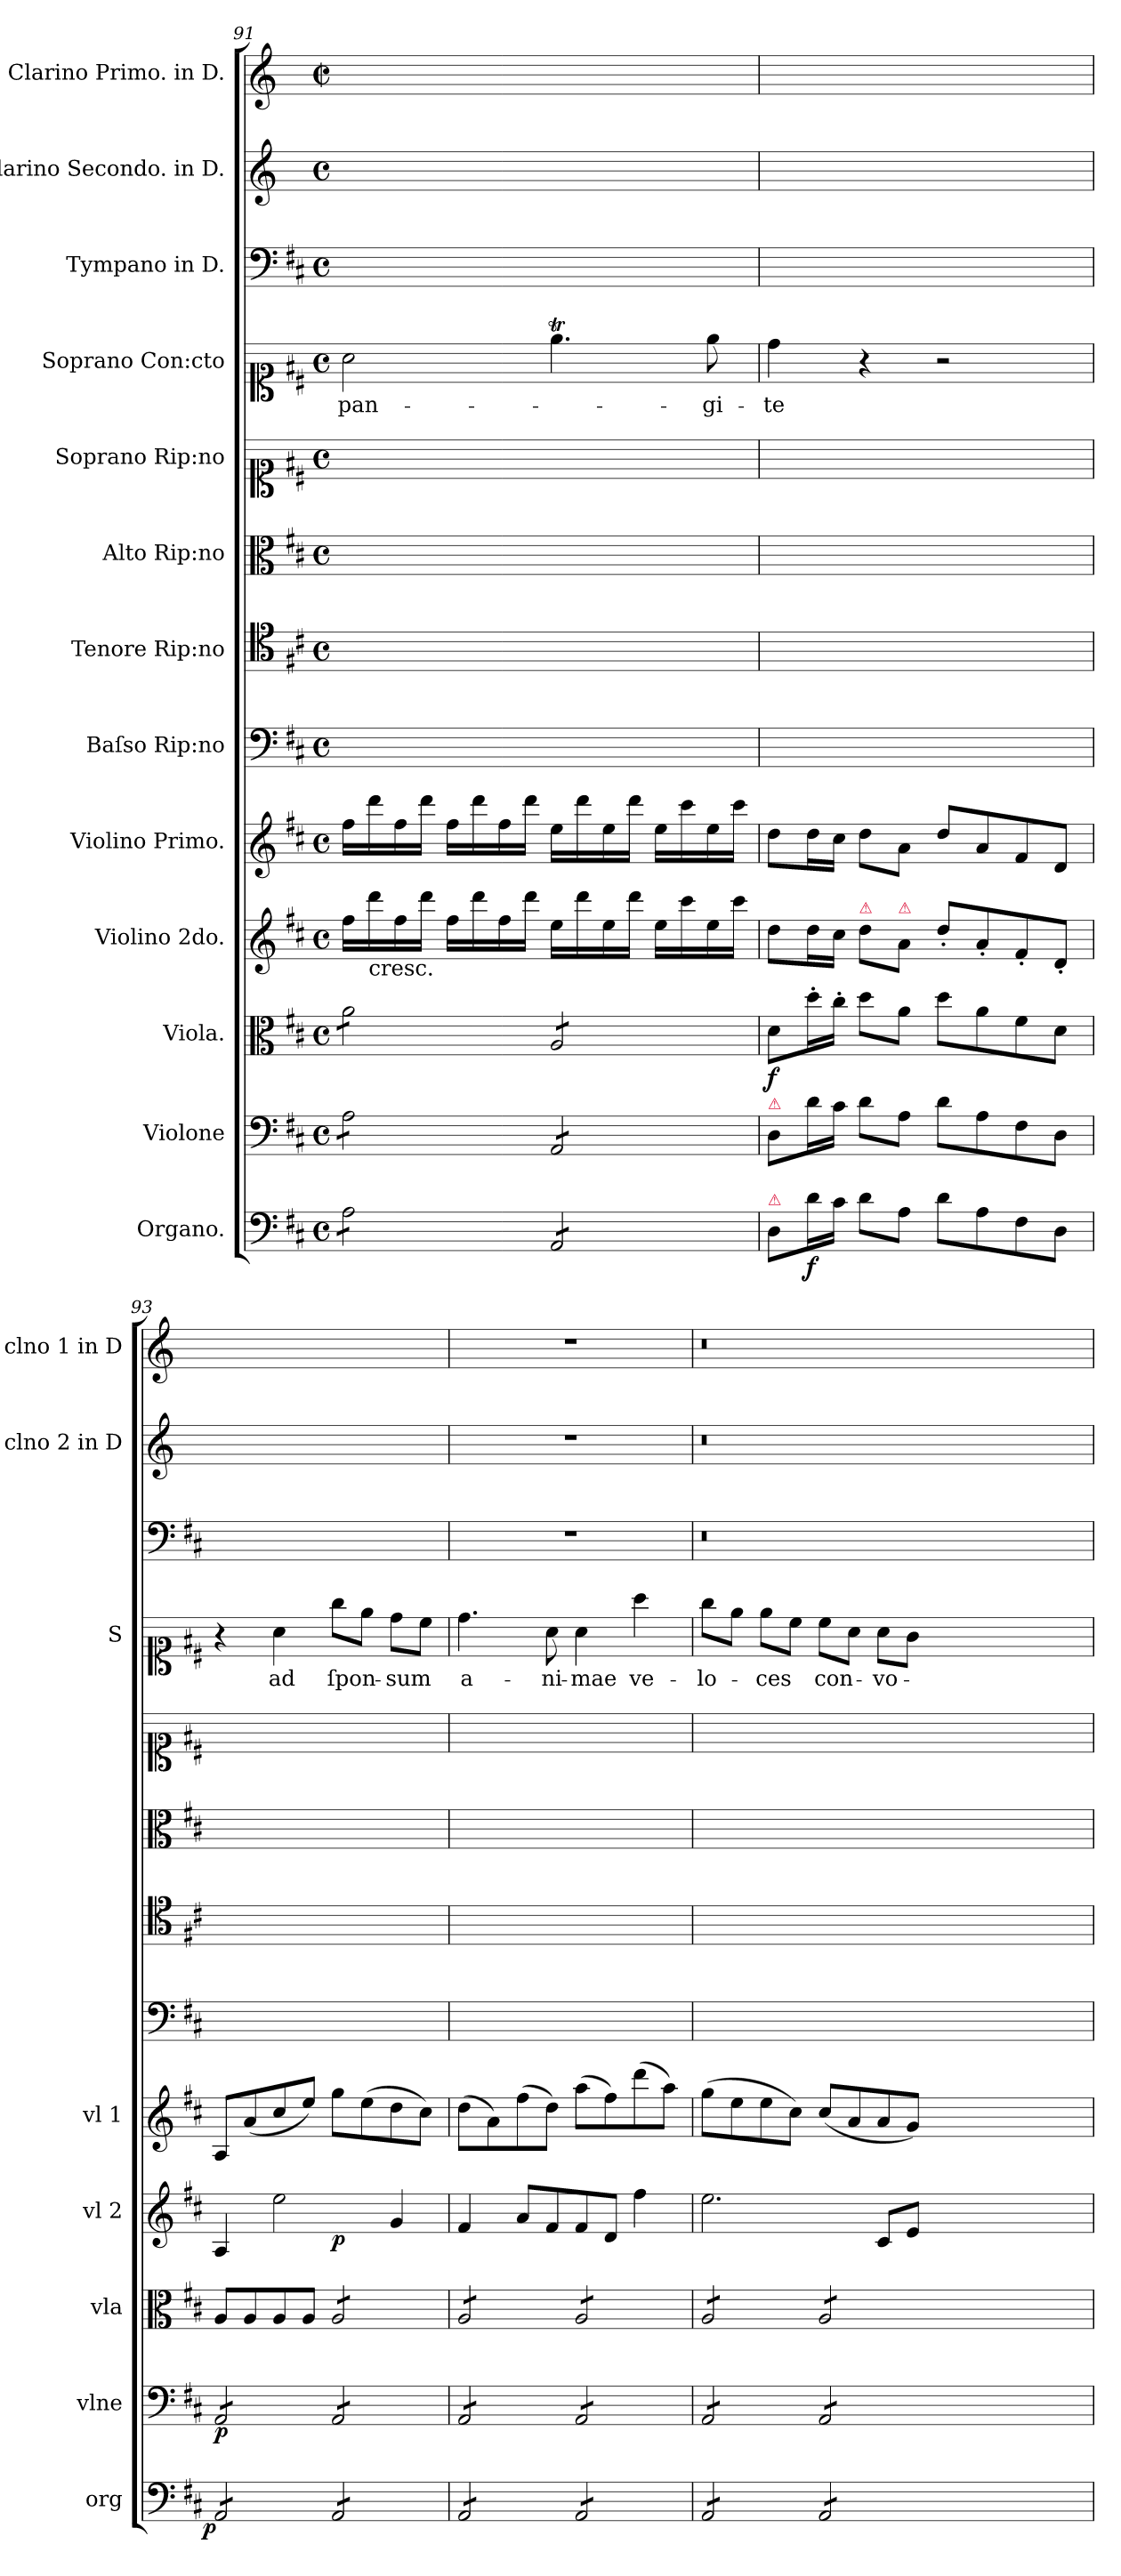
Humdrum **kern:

**kern	**dynam	**kern	**dynam	**kern	**dynam	**kern	**dynam	**kern	**dynam	**kern	**kern	**kern	**kern	**kern	**text	**kern	**kern	**kern
*part13	*part13	*part12	*part12	*part11	*part11	*part10	*part10	*part9	*part9	*part8	*part7	*part6	*part5	*part4	*part4	*part3	*part2	*part1
*staff13	*staff13	*staff12	*staff12	*staff11	*staff11	*staff10	*staff10	*staff9	*staff9	*staff8	*staff7	*staff6	*staff5	*staff4	*staff4	*staff3	*staff2	*staff1
*I"Organo.	*	*I"Violone	*	*I"Viola.	*	*I"Violino 2do.	*	*I"Violino Primo.	*	*I"Baſso Rip:no	*I"Tenore Rip:no	*I"Alto Rip:no	*I"Soprano Rip:no	*I"Soprano Con:cto	*	*I"Tympano in D.	*I"Clarino Secondo. in D.	*I"Clarino Primo. in D.
*I'org	*	*I'vlne	*	*I'vla	*	*I'vl 2	*	*I'vl 1	*	*	*	*	*	*I'S	*	*	*I'clno 2 in D	*I'clno 1 in D
*clefF4	*	*clefF4	*	*clefC3	*	*clefG2	*	*clefG2	*	*clefF4	*clefC4	*clefC3	*clefC1	*clefC1	*	*clefF4	*clefG2	*clefG2
*	*	*	*	*	*	*	*	*	*	*	*	*	*	*	*	*ITrd-1c-1	*ITrd-1c-2	*ITrd-1c-2
*k[f#c#]	*	*k[f#c#]	*	*k[f#c#]	*	*k[f#c#]	*	*k[f#c#]	*	*k[f#c#]	*k[f#c#]	*k[f#c#]	*k[f#c#]	*k[f#c#]	*	*k[b-e-a-]	*k[f#c#]	*k[f#c#]
*M4/4	*	*M4/4	*	*M4/4	*	*M4/4	*	*M4/4	*	*M4/4	*M4/4	*M4/4	*M4/4	*M4/4	*	*M4/4	*M4/4	*M4/4
*met(c)	*	*met(c)	*	*met(c)	*	*met(c)	*	*met(c)	*	*met(c)	*met(c)	*met(c)	*met(c)	*met(c)	*	*met(c)	*met(c)	*met(c|)
=91	=91	=91	=91	=91	=91	=91	=91	=91	=91	=91	=91	=91	=91	=91	=91	=91	=91	=91
!	!	!LO:TX:b:t=cresc&colon;	!	!	!	!	!	!	!	!	!	!	!	!	!	!	!	!
!LO:TX:t=cresc&colon;	!	!	!	!	!	!	!	!	!	!	!	!	!	!	!	!	!	!
*tremolo	*	*	*	*	*	*	*	*	*	*	*	*	*	*	*	*	*	*
*	*	*tremolo	*	*	*	*	*	*	*	*	*	*	*	*	*	*	*	*
*	*	*	*	*tremolo	*	*	*	*	*	*	*	*	*	*	*	*	*	*
8A\L	.	8A\L	.	8a\L	.	16ff#\LL	.	16ff#\LL	.	1ryy	1ryy	1ryy	1ryy	2a\	pan-	1ryy	1ryy	1ryy
!	!	!	!	!	!	!LO:TX:b:t=cresc.	!	!	!	!	!	!	!	!	!	!	!	!
.	.	.	.	.	.	16ddd\	.	16ddd\	.	.	.	.	.	.	.	.	.	.
8A\	.	8A\	.	8a\	.	16ff#\	.	16ff#\	.	.	.	.	.	.	.	.	.	.
.	.	.	.	.	.	16ddd\JJ	.	16ddd\JJ	.	.	.	.	.	.	.	.	.	.
8A\	.	8A\	.	8a\	.	16ff#\LL	.	16ff#\LL	.	.	.	.	.	.	.	.	.	.
.	.	.	.	.	.	16ddd\	.	16ddd\	.	.	.	.	.	.	.	.	.	.
8A\J	.	8A\J	.	8a\J	.	16ff#\	.	16ff#\	.	.	.	.	.	.	.	.	.	.
.	.	.	.	.	.	16ddd\JJ	.	16ddd\JJ	.	.	.	.	.	.	.	.	.	.
8AA/L	.	8AA/L	.	8A/L	.	16ee\LL	.	16ee\LL	.	.	.	.	.	4.eeT\	.	.	.	.
.	.	.	.	.	.	16ddd\	.	16ddd\	.	.	.	.	.	.	.	.	.	.
8AA/	.	8AA/	.	8A/	.	16ee\	.	16ee\	.	.	.	.	.	.	.	.	.	.
.	.	.	.	.	.	16ddd\JJ	.	16ddd\JJ	.	.	.	.	.	.	.	.	.	.
8AA/	.	8AA/	.	8A/	.	16ee\LL	.	16ee\LL	.	.	.	.	.	.	.	.	.	.
.	.	.	.	.	.	16ccc#\	.	16ccc#\	.	.	.	.	.	.	.	.	.	.
8AA/J	.	8AA/J	.	8A/J	.	16ee\	.	16ee\	.	.	.	.	.	8ee\	-gi-	.	.	.
*	*	*	*	*Xtremolo	*	*	*	*	*	*	*	*	*	*	*	*	*	*
*	*	*Xtremolo	*	*	*	*	*	*	*	*	*	*	*	*	*	*	*	*
*Xtremolo	*	*	*	*	*	*	*	*	*	*	*	*	*	*	*	*	*	*
.	.	.	.	.	.	16ccc#\JJ	.	16ccc#\JJ	.	.	.	.	.	.	.	.	.	.
=92	=92	=92	=92	=92	=92	=92	=92	=92	=92	=92	=92	=92	=92	=92	=92	=92	=92	=92
!	!	!LO:TX:a:color=crimson:t=⚠	!	!	!	!	!	!	!	!	!	!	!	!	!	!	!	!
!LO:TX:a:color=crimson:t=⚠	!	!	!	!	!	!	!	!	!	!	!	!	!	!	!	!	!	!
!	!	!	!LO:DY:b	!	!	!	!LO:DY:b	!	!LO:DY:b	!	!	!	!	!	!	!	!	!
8D/L	.	8D/L	f&colon;	8d\L	f	8dd\L	for&colon;	8dd\L	for&colon;	1ryy	1ryy	1ryy	1ryy	4dd\	-te	1ryy	1ryy	1ryy
16d\L	f	16d\L	.	16dd'\L	.	16dd\L	.	16dd\L	.	.	.	.	.	.	.	.	.	.
16c#\JJ	.	16c#\JJ	.	16cc#'\JJ	.	16cc#\JJ	.	16cc#\JJ	.	.	.	.	.	.	.	.	.	.
!	!	!	!	!	!	!LO:TX:a:color=crimson:t=⚠	!	!	!	!	!	!	!	!	!	!	!	!
8d\L	.	8d\L	.	8dd\L	.	8dd\L	.	8dd\L	.	.	.	.	.	4r	.	.	.	.
!	!	!	!	!	!	!LO:TX:a:color=crimson:t=⚠	!	!	!	!	!	!	!	!	!	!	!	!
8A\J	.	8A\J	.	8a\J	.	8a\J	.	8a\J	.	.	.	.	.	.	.	.	.	.
8d\L	.	8d\L	.	8dd\L	.	8dd'/L	.	8dd/L	.	.	.	.	.	2r	.	.	.	.
8A\	.	8A\	.	8a\	.	8a'/	.	8a/	.	.	.	.	.	.	.	.	.	.
8F#\	.	8F#\	.	8f#\	.	8f#'/	.	8f#/	.	.	.	.	.	.	.	.	.	.
8D\J	.	8D\J	.	8d\J	.	8d'/J	.	8d/J	.	.	.	.	.	.	.	.	.	.
=93	=93	=93	=93	=93	=93	=93	=93	=93	=93	=93	=93	=93	=93	=93	=93	=93	=93	=93
!	!LO:DY:rj	!	!LO:DY:b	!	!	!	!	!	!	!	!	!	!	!	!	!	!	!
*	*	*	*	*	*	*^	*	*	*	*	*	*	*	*	*	*	*	*
*tremolo	*	*	*	*	*	*	*	*	*	*	*	*	*	*	*	*	*	*	*
*	*	*tremolo	*	*	*	*	*	*	*	*	*	*	*	*	*	*	*	*	*
8AA/L	p	8AA/L	p	8A/L	.	4A/	2ryy	.	8A/L	.	1ryy	1ryy	1ryy	1ryy	4r	.	1ryy	1ryy	1ryy
8AA/	.	8AA/	.	8A/	.	.	.	.	(8a/	.	.	.	.	.	.	.	.	.	.
8AA/	.	8AA/	.	8A/	.	2ee\	.	.	8cc#/	.	.	.	.	.	4a\	ad	.	.	.
8AA/J	.	8AA/J	.	8A/J	.	.	.	.	8ee/J)	.	.	.	.	.	.	.	.	.	.
!	!	!	!	!	!	!	!	!LO:DY:b	!	!	!	!	!	!	!	!	!	!	!
*	*	*	*	*tremolo	*	*	*	*	*	*	*	*	*	*	*	*	*	*	*
8AA/L	.	8AA/L	.	8A/L	.	.	2ryy	p	8gg\L	.	.	.	.	.	8gg\L	ſpon-	.	.	.
8AA/	.	8AA/	.	8A/	.	.	.	.	(8ee\	.	.	.	.	.	8ee\J	.	.	.	.
8AA/	.	8AA/	.	8A/	.	4g/	.	.	8dd\	.	.	.	.	.	8dd\L	-sum	.	.	.
8AA/J	.	8AA/J	.	8A/J	.	.	.	.	8cc#\J)	.	.	.	.	.	8cc#\J	.	.	.	.
*	*	*	*	*	*	*v	*v	*	*	*	*	*	*	*	*	*	*	*	*
=94	=94	=94	=94	=94	=94	=94	=94	=94	=94	=94	=94	=94	=94	=94	=94	=94	=94	=94
8AA/L	.	8AA/L	.	8A/L	.	4f#/	.	(8dd\L	.	1ryy	1ryy	1ryy	1ryy	4.dd\	a-	1r	1r	1r
8AA/	.	8AA/	.	8A/	.	.	.	8a\)	.	.	.	.	.	.	.	.	.	.
8AA/	.	8AA/	.	8A/	.	8a/L	.	(8ff#\	.	.	.	.	.	.	.	.	.	.
8AA/J	.	8AA/J	.	8A/J	.	8f#/	.	8dd\J)	.	.	.	.	.	8a\	-ni-	.	.	.
8AA/L	.	8AA/L	.	8A/L	.	8f#/	.	(8aa\L	.	.	.	.	.	4a\	-mae	.	.	.
8AA/	.	8AA/	.	8A/	.	8d/J	.	8ff#\)	.	.	.	.	.	.	.	.	.	.
8AA/	.	8AA/	.	8A/	.	4ff#\	.	(8ddd\	.	.	.	.	.	4aa\	ve-	.	.	.
8AA/J	.	8AA/J	.	8A/J	.	.	.	8aa\J)	.	.	.	.	.	.	.	.	.	.
=95	=95	=95	=95	=95	=95	=95	=95	=95	=95	=95	=95	=95	=95	=95	=95	=95	=95	=95
8AA/L	.	8AA/L	.	8A/L	.	2.ee\	.	(8gg\L	.	1ryy	1ryy	1ryy	1ryy	8gg\L	-lo-	0.r	0.r	0.r
8AA/	.	8AA/	.	8A/	.	.	.	8ee\	.	.	.	.	.	8ee\J	.	.	.	.
8AA/	.	8AA/	.	8A/	.	.	.	8ee\	.	.	.	.	.	8ee\L	-ces	.	.	.
8AA/J	.	8AA/J	.	8A/J	.	.	.	8cc#\J)	.	.	.	.	.	8cc#\J	.	.	.	.
8AA/L	.	8AA/L	.	8A/L	.	.	.	(8cc#/L	.	.	.	.	.	8cc#\L	con-	.	.	.
8AA/	.	8AA/	.	8A/	.	.	.	8a/	.	.	.	.	.	8a\J	.	.	.	.
8AA/	.	8AA/	.	8A/	.	8c#/L	.	8a/	.	.	.	.	.	8a\L	-vo-	.	.	.
8AA/J	.	8AA/J	.	8A/J	.	8e/J	.	8g/J)	.	.	.	.	.	8g\J	.	.	.	.
*	*	*	*	*Xtremolo	*	*	*	*	*	*	*	*	*	*	*	*	*	*
*	*	*Xtremolo	*	*	*	*	*	*	*	*	*	*	*	*	*	*	*	*
*Xtremolo	*	*	*	*	*	*	*	*	*	*	*	*	*	*	*	*	*	*
0ryy	.	0ryy	.	0ryy	.	0ryy	.	0ryy	.	0ryy	0ryy	0ryy	0ryy	0ryy	.	.	.	.
=	=	=	=	=	=	=	=	=	=	=	=	=	=	=	=	=	=	=
*-	*-	*-	*-	*-	*-	*-	*-	*-	*-	*-	*-	*-	*-	*-	*-	*-	*-	*-
